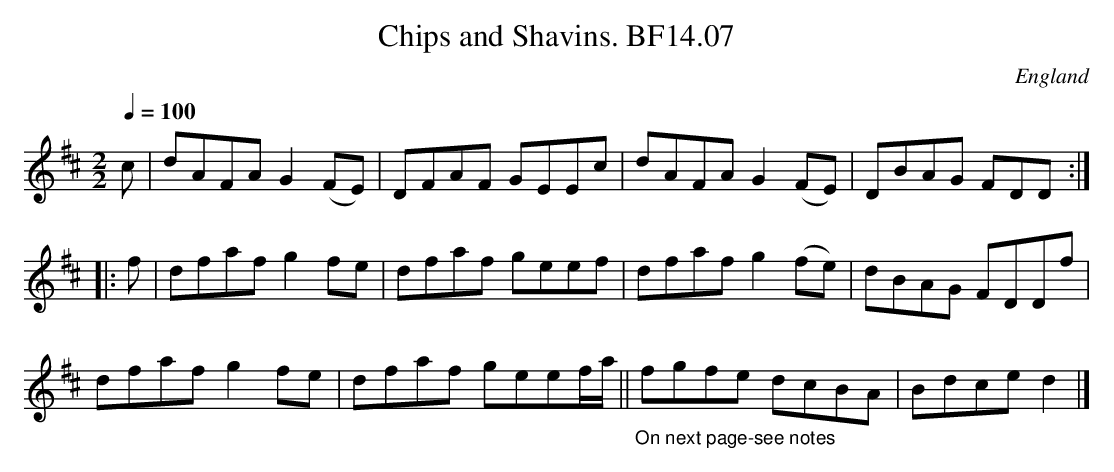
X:1
T:Chips and Shavins. BF14.07
L:1/8
M:2/2
O:England
Q:1/4=100
K:D major
c|dAFA G2 (FE)|DFAF GEEc|dAFA G2 (FE)|DBAG FDD:|!
|:f|dfaf g2 fe|dfaf geef|dfaf g2 (fe)|dBAG FDDf|!
dfaf g2 fe|dfaf geef/a/||"_On next page-see notes"fgfe dcBA|Bdced2|]
